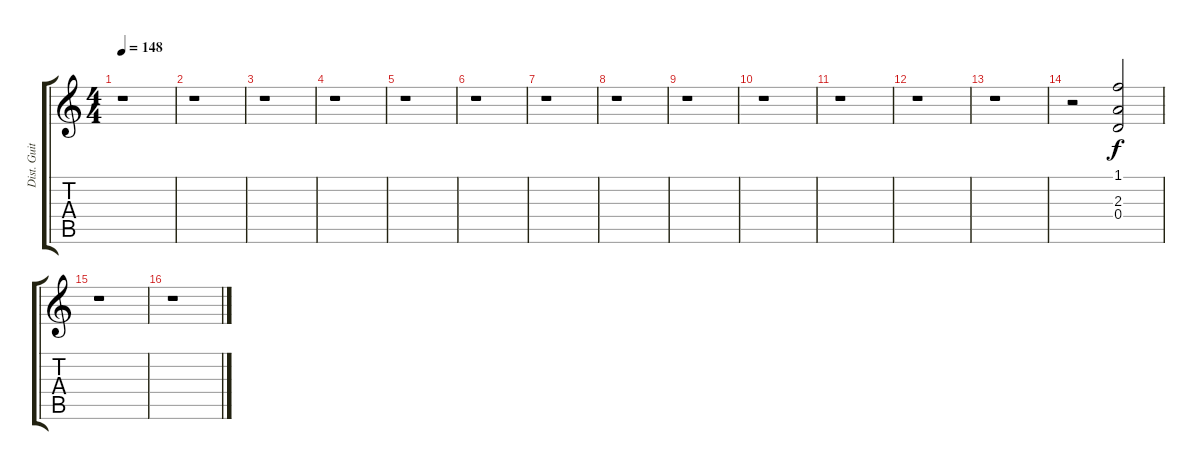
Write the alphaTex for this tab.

\track ("Dist. Guitar 1" "Dist. Guit") {instrument distortionguitar}
\staff {score tabs}
\tuning (E4 B3 G3 D3 A2 E2) {hide}
\ts (4 4)
\tempo 148
\clef g2
\ks c
r.1{dy f} |
r.1 |
r.1 |
r.1 |
r.1 |
r.1 |
r.1 |
r.1 |
r.1 |
r.1 |
r.1 |
r.1 |
r.1 |
r.2 (1.1 2.3 0.4).2 |
r.1 |
r.1
